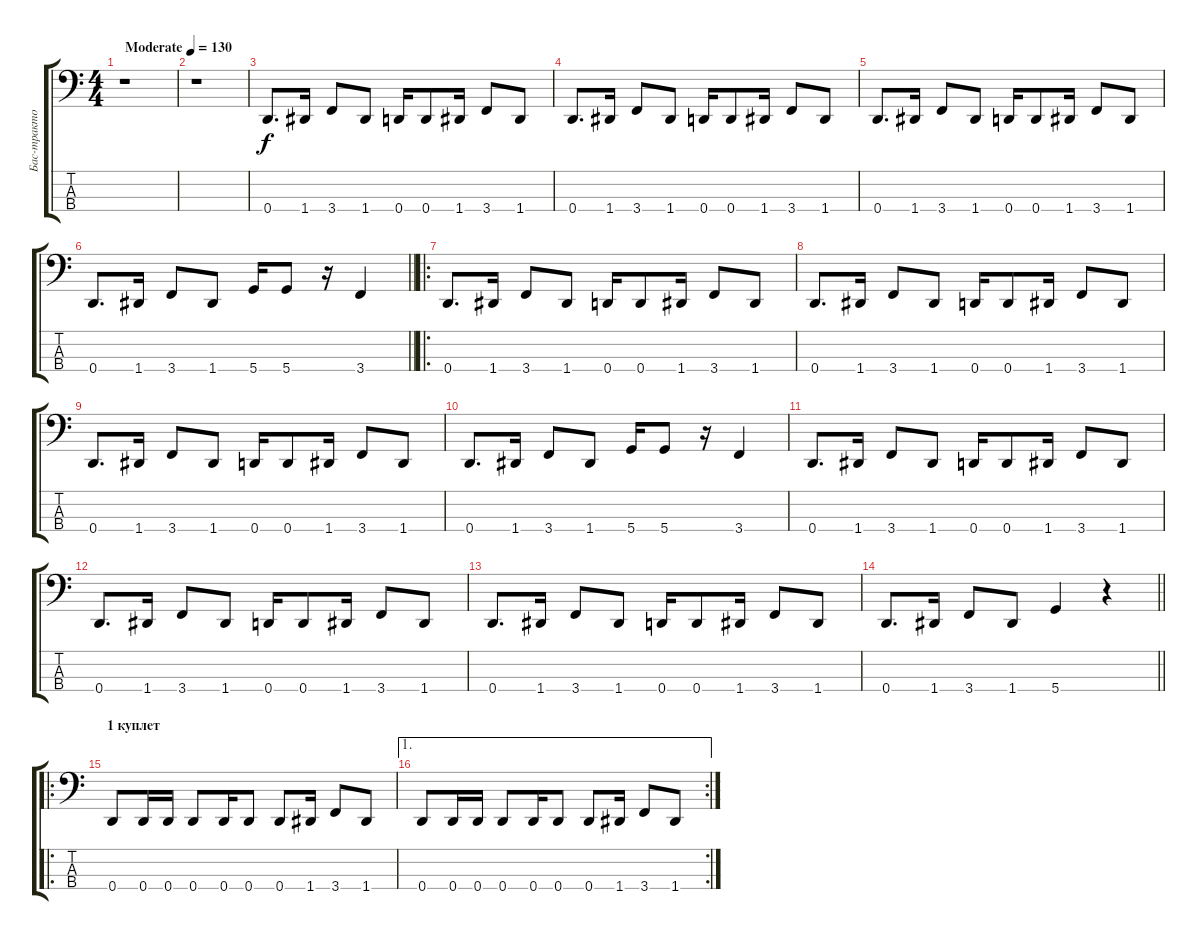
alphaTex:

\track ("Бас-тракторист" "Бас-тракто") {instrument electricbasspick}
\staff {score tabs}
\tuning (G2 D2 A1 D1) {hide}
\ts (4 4)
\tempo (130 "Moderate")
\clef f4
\ks c
r.1{dy f instrument electricbasspick} |
r.1 |
0.4.8{d} 1.4.16 3.4.8 1.4.8 0.4.16 0.4.8 1.4.16 3.4.8 1.4.8 |
0.4.8{d} 1.4.16 3.4.8 1.4.8 0.4.16 0.4.8 1.4.16 3.4.8 1.4.8 |
0.4.8{d} 1.4.16 3.4.8 1.4.8 0.4.16 0.4.8 1.4.16 3.4.8 1.4.8 |
\barLineRight lightlight
0.4.8{d} 1.4.16 3.4.8 1.4.8 5.4.16 5.4.8 r.16 3.4.4 |
\ro
0.4.8{d} 1.4.16 3.4.8 1.4.8 0.4.16 0.4.8 1.4.16 3.4.8 1.4.8 |
0.4.8{d} 1.4.16 3.4.8 1.4.8 0.4.16 0.4.8 1.4.16 3.4.8 1.4.8 |
0.4.8{d} 1.4.16 3.4.8 1.4.8 0.4.16 0.4.8 1.4.16 3.4.8 1.4.8 |
0.4.8{d} 1.4.16 3.4.8 1.4.8 5.4.16 5.4.8 r.16 3.4.4 |
0.4.8{d} 1.4.16 3.4.8 1.4.8 0.4.16 0.4.8 1.4.16 3.4.8 1.4.8 |
0.4.8{d} 1.4.16 3.4.8 1.4.8 0.4.16 0.4.8 1.4.16 3.4.8 1.4.8 |
0.4.8{d} 1.4.16 3.4.8 1.4.8 0.4.16 0.4.8 1.4.16 3.4.8 1.4.8 |
\barLineRight lightlight
0.4.8{d} 1.4.16 3.4.8 1.4.8 5.4.4 r.4 |
\ro
\section ("" "1 куплет")
0.4.8 0.4.16 0.4.16 0.4.8 0.4.16 0.4.8 0.4.8 1.4.16 3.4.8 1.4.8 |
\ae 1
\rc 2
0.4.8 0.4.16 0.4.16 0.4.8 0.4.16 0.4.8 0.4.8 1.4.16 3.4.8 1.4.8
